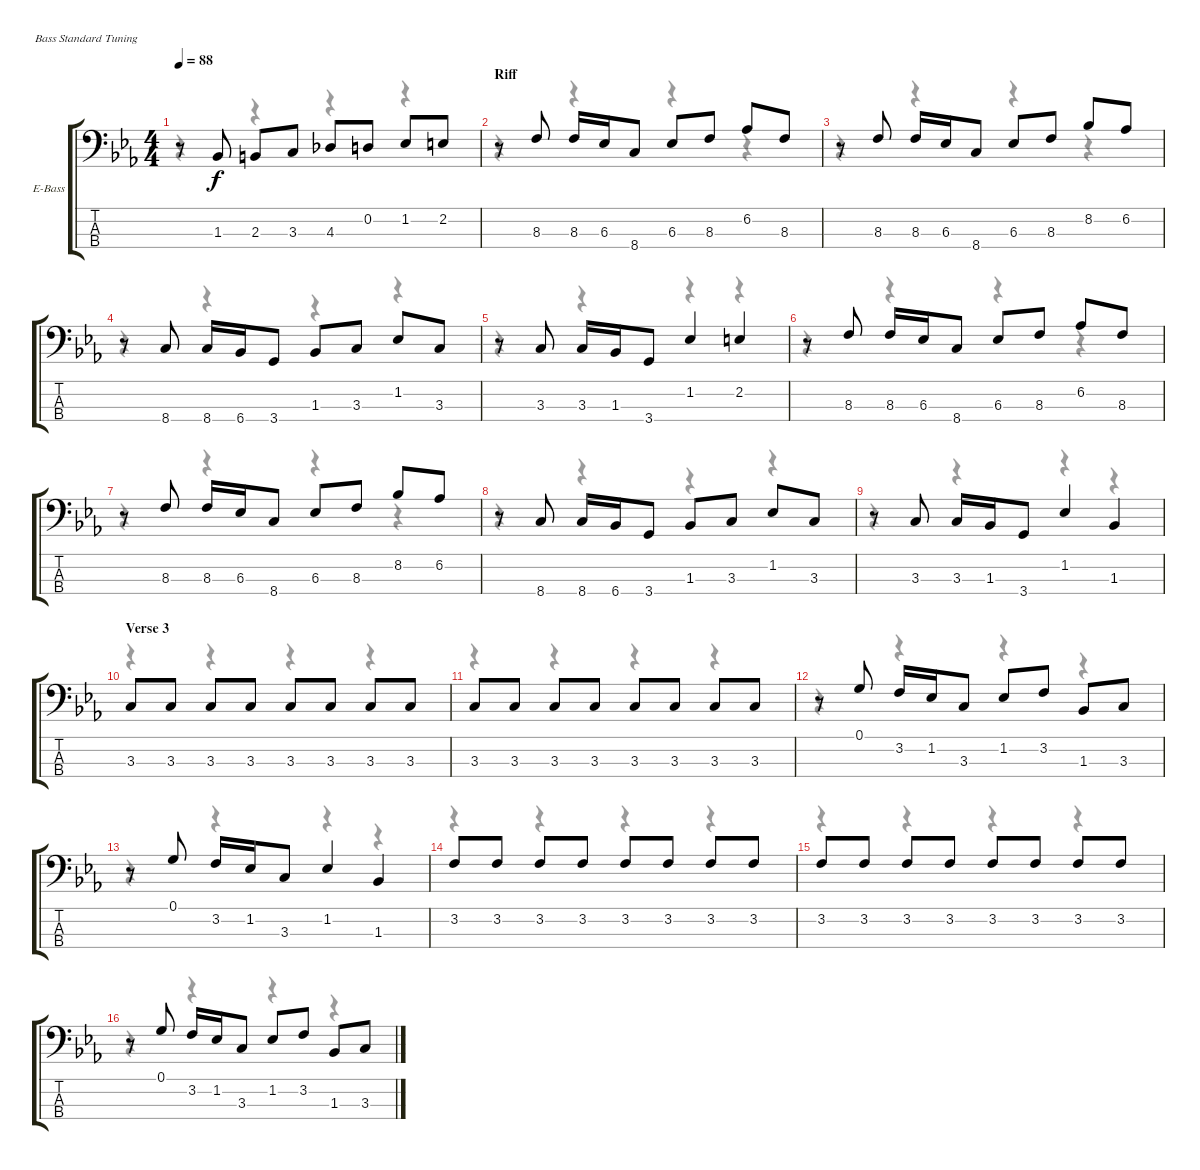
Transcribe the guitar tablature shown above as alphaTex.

\bracketExtendMode groupsimilarinstruments
\firstSystemTrackNameOrientation horizontal
\otherSystemsTrackNameOrientation horizontal
\track ("Roger Glover - Bass" "E-Bass") {instrument electricbassfinger}
\staff {score tabs}
\tuning (G2 D2 A1 E1)
\voice
\ts (4 4)
\tempo 88
\clef f4
\ks cminor
r.8{dy f} 1.3.8 2.3.8 3.3.8 4.3.8 0.2.8 1.2.8 2.2.8 |
\section ("" "Riff")
r.8 8.3.8 8.3.16 6.3.16 8.4.8 6.3.8 8.3.8 6.2.8 8.3.8 |
r.8 8.3.8 8.3.16 6.3.16 8.4.8 6.3.8 8.3.8 8.2.8 6.2.8 |
r.8 8.4.8 8.4.16 6.4.16 3.4.8 1.3.8 3.3.8 1.2.8 3.3.8 |
r.8 3.3.8 3.3.16 1.3.16 3.4.8 1.2.4 2.2.4 |
r.8 8.3.8 8.3.16 6.3.16 8.4.8 6.3.8 8.3.8 6.2.8 8.3.8 |
r.8 8.3.8 8.3.16 6.3.16 8.4.8 6.3.8 8.3.8 8.2.8 6.2.8 |
r.8 8.4.8 8.4.16 6.4.16 3.4.8 1.3.8 3.3.8 1.2.8 3.3.8 |
r.8 3.3.8 3.3.16 1.3.16 3.4.8 1.2.4 1.3.4 |
\section ("" "Verse 3")
3.3.8 3.3.8 3.3.8 3.3.8 3.3.8 3.3.8 3.3.8 3.3.8 |
3.3.8 3.3.8 3.3.8 3.3.8 3.3.8 3.3.8 3.3.8 3.3.8 |
r.8 0.1.8 3.2.16 1.2.16 3.3.8 1.2.8 3.2.8 1.3.8 3.3.8 |
r.8 0.1.8 3.2.16 1.2.16 3.3.8 1.2.4 1.3.4 |
3.2.8 3.2.8 3.2.8 3.2.8 3.2.8 3.2.8 3.2.8 3.2.8 |
3.2.8 3.2.8 3.2.8 3.2.8 3.2.8 3.2.8 3.2.8 3.2.8 |
r.8 0.1.8 3.2.16 1.2.16 3.3.8 1.2.8 3.2.8 1.3.8 3.3.8
\voice
\clef f4
\ottava regular
\simile none
\ks cminor
r.4{dy mf} r.4 r.4 r.4 |
r.4 r.4 r.4 r.4 |
r.4 r.4 r.4 r.4 |
r.4 r.4 r.4 r.4 |
r.4 r.4 r.4 r.4 |
r.4 r.4 r.4 r.4 |
r.4 r.4 r.4 r.4 |
r.4 r.4 r.4 r.4 |
r.4 r.4 r.4 r.4 |
r.4 r.4 r.4 r.4 |
r.4 r.4 r.4 r.4 |
r.4 r.4 r.4 r.4 |
r.4 r.4 r.4 r.4 |
r.4 r.4 r.4 r.4 |
r.4 r.4 r.4 r.4 |
r.4 r.4 r.4 r.4
